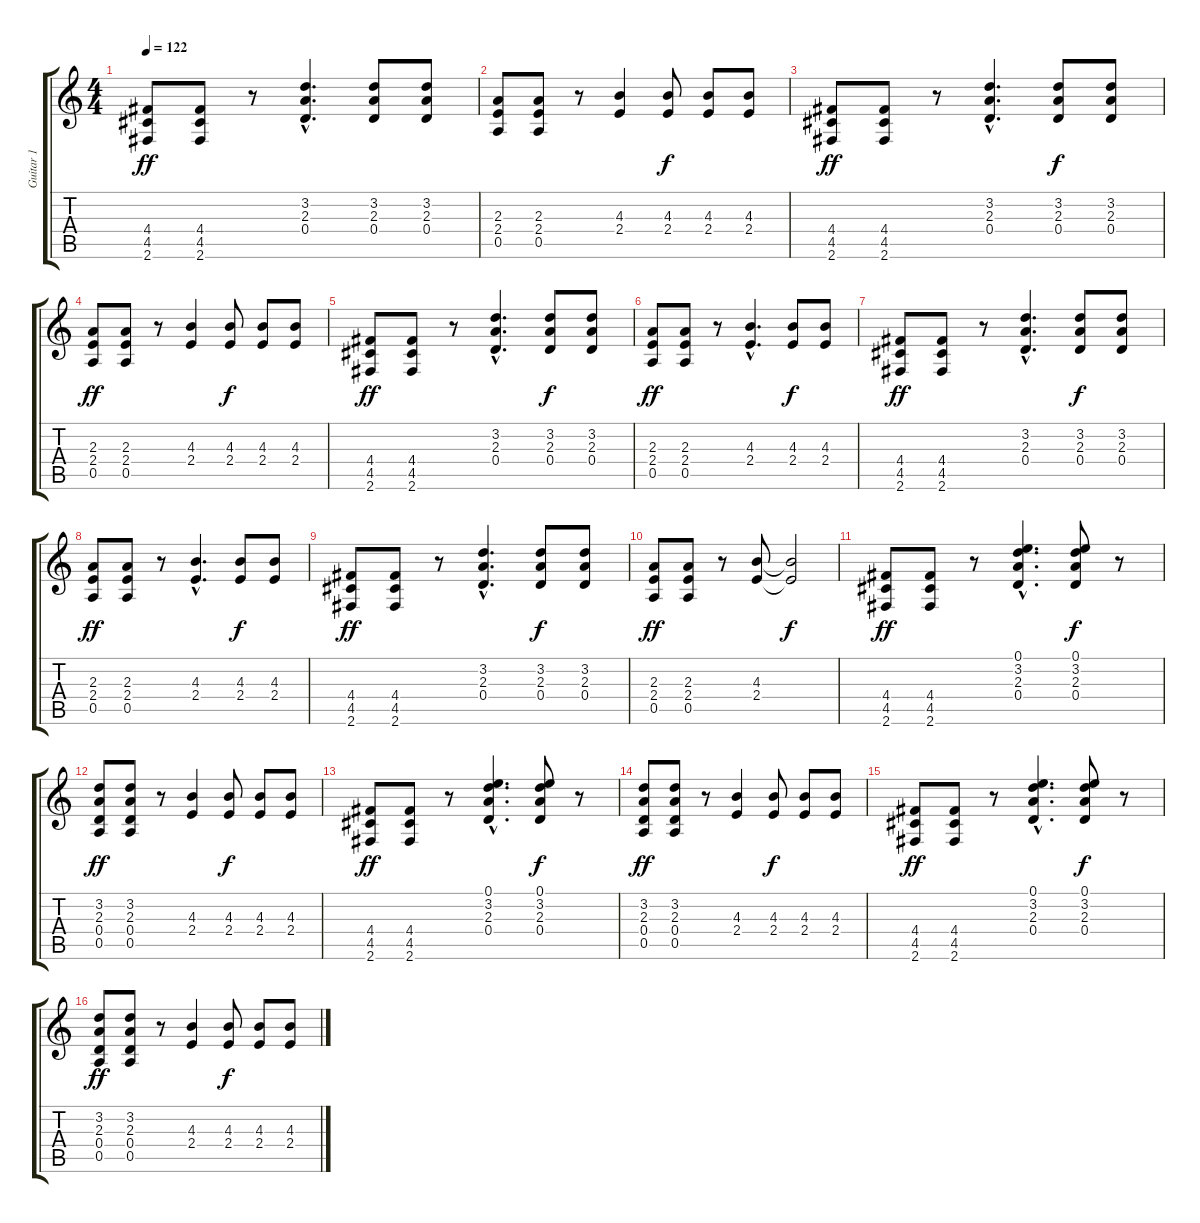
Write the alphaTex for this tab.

\track ("Guitar 1" "Guitar 1") {instrument distortionguitar}
\staff {score tabs}
\tuning (E4 B3 G3 D3 A2 E2) {hide}
\ts (4 4)
\tempo 122
\clef g2
\ks c
(4.4 4.5 2.6).8{dy ff} (4.4 4.5 2.6).8 r.8 (3.2{hac} 2.3{hac} 0.4{hac}).4{d} (3.2 2.3 0.4).8 (3.2 2.3 0.4).8 |
(2.3 2.4 0.5).8 (2.3 2.4 0.5).8 r.8 (4.3 2.4).4 (4.3 2.4).8{dy f} (4.3 2.4).8 (4.3 2.4).8 |
(4.4 4.5 2.6).8{dy ff} (4.4 4.5 2.6).8 r.8 (3.2{hac} 2.3{hac} 0.4{hac}).4{d} (3.2 2.3 0.4).8{dy f} (3.2 2.3 0.4).8 |
(2.3 2.4 0.5).8{dy ff} (2.3 2.4 0.5).8 r.8 (4.3 2.4).4 (4.3 2.4).8{dy f} (4.3 2.4).8 (4.3 2.4).8 |
(4.4 4.5 2.6).8{dy ff} (4.4 4.5 2.6).8 r.8 (3.2{hac} 2.3{hac} 0.4{hac}).4{d} (3.2 2.3 0.4).8{dy f} (3.2 2.3 0.4).8 |
(2.3 2.4 0.5).8{dy ff} (2.3 2.4 0.5).8 r.8 (4.3{hac} 2.4{hac}).4{d} (4.3 2.4).8{dy f} (4.3 2.4).8 |
(4.4 4.5 2.6).8{dy ff} (4.4 4.5 2.6).8 r.8 (3.2{hac} 2.3{hac} 0.4{hac}).4{d} (3.2 2.3 0.4).8{dy f} (3.2 2.3 0.4).8 |
(2.3 2.4 0.5).8{dy ff} (2.3 2.4 0.5).8 r.8 (4.3{hac} 2.4{hac}).4{d} (4.3 2.4).8{dy f} (4.3 2.4).8 |
(4.4 4.5 2.6).8{dy ff} (4.4 4.5 2.6).8 r.8 (3.2{hac} 2.3{hac} 0.4{hac}).4{d} (3.2 2.3 0.4).8{dy f} (3.2 2.3 0.4).8 |
(2.3 2.4 0.5).8{dy ff} (2.3 2.4 0.5).8 r.8 (4.3 2.4).8 (4.3{t} 2.4{t}).2{dy f} |
(4.4 4.5 2.6).8{dy ff} (4.4 4.5 2.6).8 r.8 (0.1{hac} 3.2{hac} 2.3{hac} 0.4{hac}).4{d} (0.1 3.2 2.3 0.4).8{dy f} r.8 |
(3.2 2.3 0.4 0.5).8{dy ff} (3.2 2.3 0.4 0.5).8 r.8 (4.3 2.4).4 (4.3 2.4).8{dy f} (4.3 2.4).8 (4.3 2.4).8 |
(4.4 4.5 2.6).8{dy ff} (4.4 4.5 2.6).8 r.8 (0.1{hac} 3.2{hac} 2.3{hac} 0.4{hac}).4{d} (0.1 3.2 2.3 0.4).8{dy f} r.8 |
(3.2 2.3 0.4 0.5).8{dy ff} (3.2 2.3 0.4 0.5).8 r.8 (4.3 2.4).4 (4.3 2.4).8{dy f} (4.3 2.4).8 (4.3 2.4).8 |
(4.4 4.5 2.6).8{dy ff} (4.4 4.5 2.6).8 r.8 (0.1{hac} 3.2{hac} 2.3{hac} 0.4{hac}).4{d} (0.1 3.2 2.3 0.4).8{dy f} r.8 |
(3.2 2.3 0.4 0.5).8{dy ff} (3.2 2.3 0.4 0.5).8 r.8 (4.3 2.4).4 (4.3 2.4).8{dy f} (4.3 2.4).8 (4.3 2.4).8
